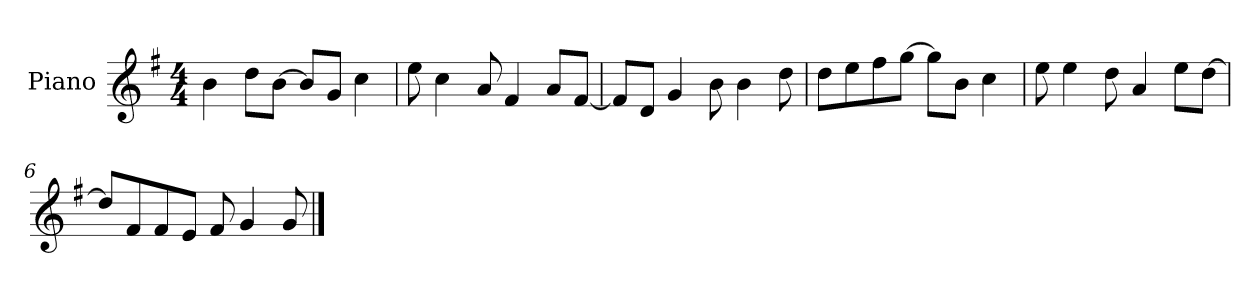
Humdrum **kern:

**kern
*part1
*staff1
*I"Piano
*I'P-no
*clefG2
*k[f#]
*M4/4
*MM90
=1
4b\
8dd\L
[8b\J
8b/L]
8g/J
4cc\
=2
8ee\
4cc\
8a/
4f#/
8a/L
[8f#/J
=3
8f#/L]
8d/J
4g/
8b\
4b\
8dd\
=4
8dd\L
8ee\
8ff#\
[8gg\J
8gg\L]
8b\J
4cc\
=5
8ee\
4ee\
8dd\
4a/
8ee\L
[8dd\J
!!LO:LB:g=z
=6
8dd/L]
8f#/
8f#/
8e/J
8f#/
4g/
8g/
==
*-
